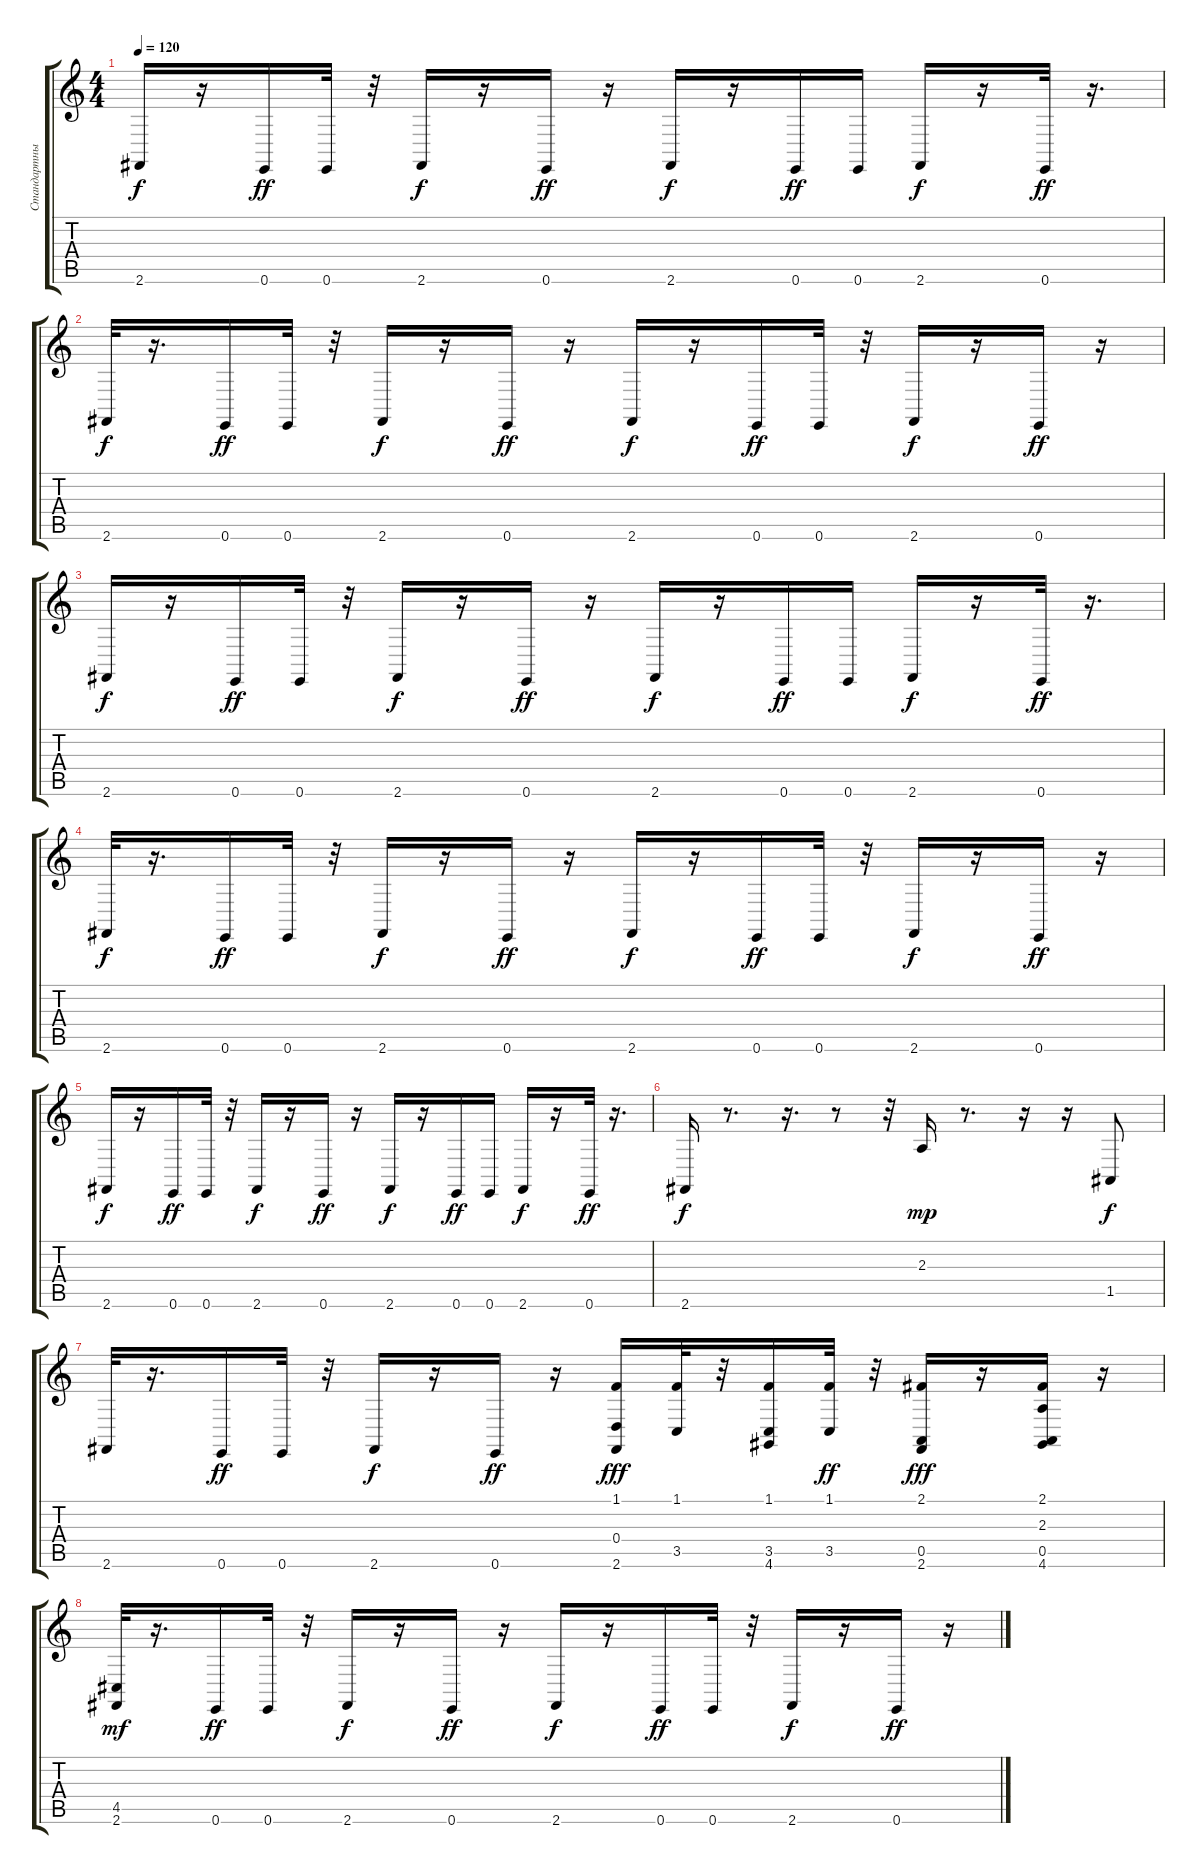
\track ("Стандартный Набор" "Стандартны") {instrument synthdrum}
\staff {score tabs}
\tuning (E4 B3 G3 D3 A2 E2) {hide}
\ts (4 4)
\tempo 120
\clef g2
\ks c
2.6.16{dy f} r.16 0.6.16{dy ff} 0.6.32 r.32 2.6.16{dy f} r.16 0.6.16{dy ff} r.16 2.6.16{dy f} r.16 0.6.16{dy ff} 0.6.16 2.6.16{dy f} r.16 0.6.32{dy ff} r.16{d} |
2.6.32{dy f} r.16{d} 0.6.16{dy ff} 0.6.32 r.32 2.6.16{dy f} r.16 0.6.16{dy ff} r.16 2.6.16{dy f} r.16 0.6.16{dy ff} 0.6.32 r.32 2.6.16{dy f} r.16 0.6.16{dy ff} r.16 |
2.6.16{dy f} r.16 0.6.16{dy ff} 0.6.32 r.32 2.6.16{dy f} r.16 0.6.16{dy ff} r.16 2.6.16{dy f} r.16 0.6.16{dy ff} 0.6.16 2.6.16{dy f} r.16 0.6.32{dy ff} r.16{d} |
2.6.32{dy f} r.16{d} 0.6.16{dy ff} 0.6.32 r.32 2.6.16{dy f} r.16 0.6.16{dy ff} r.16 2.6.16{dy f} r.16 0.6.16{dy ff} 0.6.32 r.32 2.6.16{dy f} r.16 0.6.16{dy ff} r.16 |
2.6.16{dy f} r.16 0.6.16{dy ff} 0.6.32 r.32 2.6.16{dy f} r.16 0.6.16{dy ff} r.16 2.6.16{dy f} r.16 0.6.16{dy ff} 0.6.16 2.6.16{dy f} r.16 0.6.32{dy ff} r.16{d} |
2.6.16{dy f} r.8{d} r.16{d} r.8 r.32 2.3.16{dy mp} r.8{d} r.16 r.16 1.5.8{dy f} |
2.6.32 r.16{d} 0.6.16{dy ff} 0.6.32 r.32 2.6.16{dy f} r.16 0.6.16{dy ff} r.16 (1.1 0.4 2.6).16{dy fff} (1.1 3.5).32 r.32 (1.1 3.5 4.6).16 (1.1 3.5).32{dy ff} r.32 (2.1 0.5 2.6).16{dy fff} r.16 (2.1 2.3 0.5 4.6).16 r.16 |
(4.5 2.6).32{dy mf} r.16{d} 0.6.16{dy ff} 0.6.32 r.32 2.6.16{dy f} r.16 0.6.16{dy ff} r.16 2.6.16{dy f} r.16 0.6.16{dy ff} 0.6.32 r.32 2.6.16{dy f} r.16 0.6.16{dy ff} r.16
